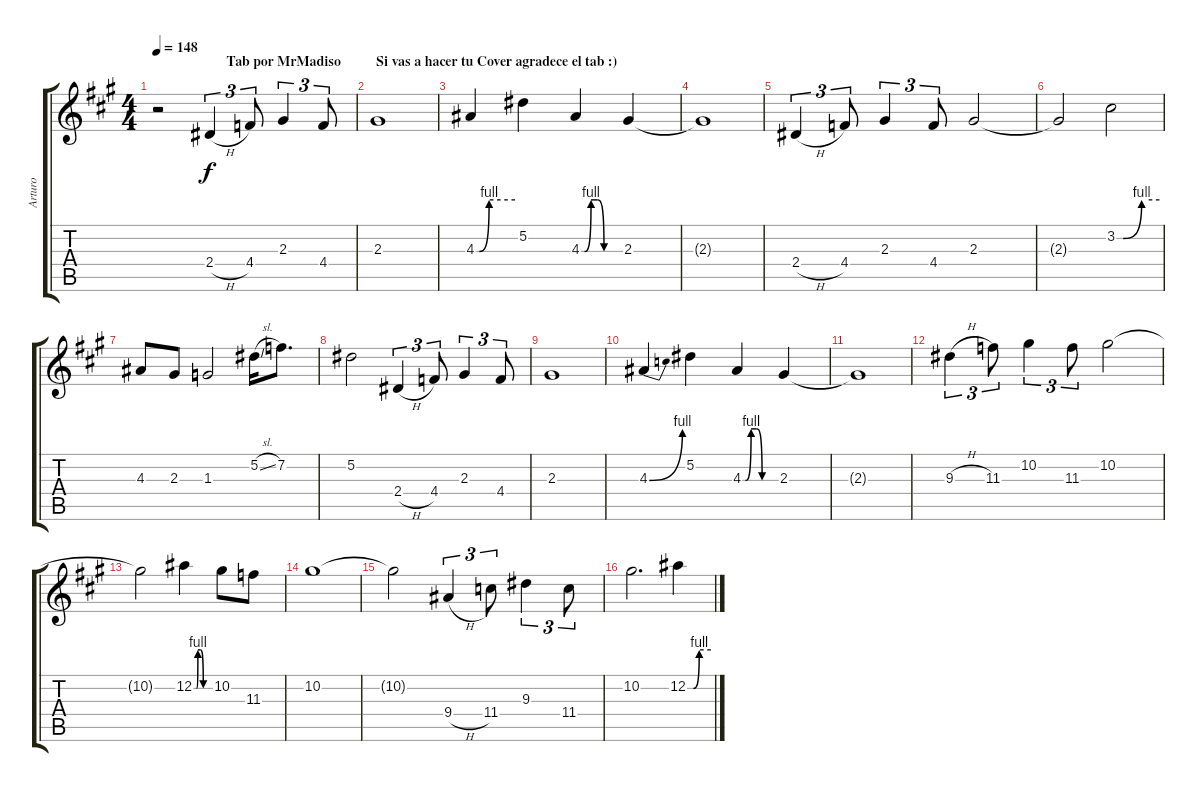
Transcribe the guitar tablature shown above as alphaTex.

\track ("Arturo" "Arturo") {instrument overdrivenguitar}
\staff {score tabs}
\tuning (Eb4 Bb3 Gb3 Db3 Ab2 Eb2) {hide}
\ts (4 4)
\section ("" "                     Tab por MrMadiso          Si vas a hacer tu Cover agradece el tab :)")
\tempo 148
\clef g2
\ks a
r.2{dy f instrument overdrivenguitar} 2.4{h}.4{tu (3 2)} 4.4.8{tu (3 2)} 2.3.4{tu (3 2)} 4.4.8{tu (3 2)} |
2.3.1 |
4.3{be (custom 0 0 5 0 20 4 60 4)}.4 5.2.4 4.3{be (custom 0 0 5 0 15 4 25 4 35 0 60 0)}.4 2.3.4 |
2.3{t}.1 |
2.4{h}.4{tu (3 2)} 4.4.8{tu (3 2)} 2.3.4{tu (3 2)} 4.4.8{tu (3 2)} 2.3.2 |
2.3{t}.2 3.2{be (custom 0 0 9 0 35 4 60 4)}.2 |
4.3.8 2.3.8 1.3.2 5.2{sl}.16 7.2.8{d} |
5.2.2 2.4{h}.4{tu (3 2)} 4.4.8{tu (3 2)} 2.3.4{tu (3 2)} 4.4.8{tu (3 2)} |
2.3.1 |
4.3{be (bend 0 0 60 4)}.4 5.2.4 4.3{be (custom 0 0 5 0 15 4 25 4 35 0 60 0)}.4 2.3.4 |
2.3{t}.1 |
9.3{h}.4{tu (3 2)} 11.3.8{tu (3 2)} 10.2.4{tu (3 2)} 11.3.8{tu (3 2)} 10.2.2 |
10.2{t}.2 12.2{be (custom 0 0 10 0 15 4 25 4 35 0 60 0)}.4 10.2.8 11.3.8 |
10.2.1 |
10.2{t}.2 9.4{h}.4{tu (3 2)} 11.4.8{tu (3 2)} 9.3.4{tu (3 2)} 11.4.8{tu (3 2)} |
10.2.2{d} 12.2{be (custom 0 0 15 0 30 4 60 4)}.4
